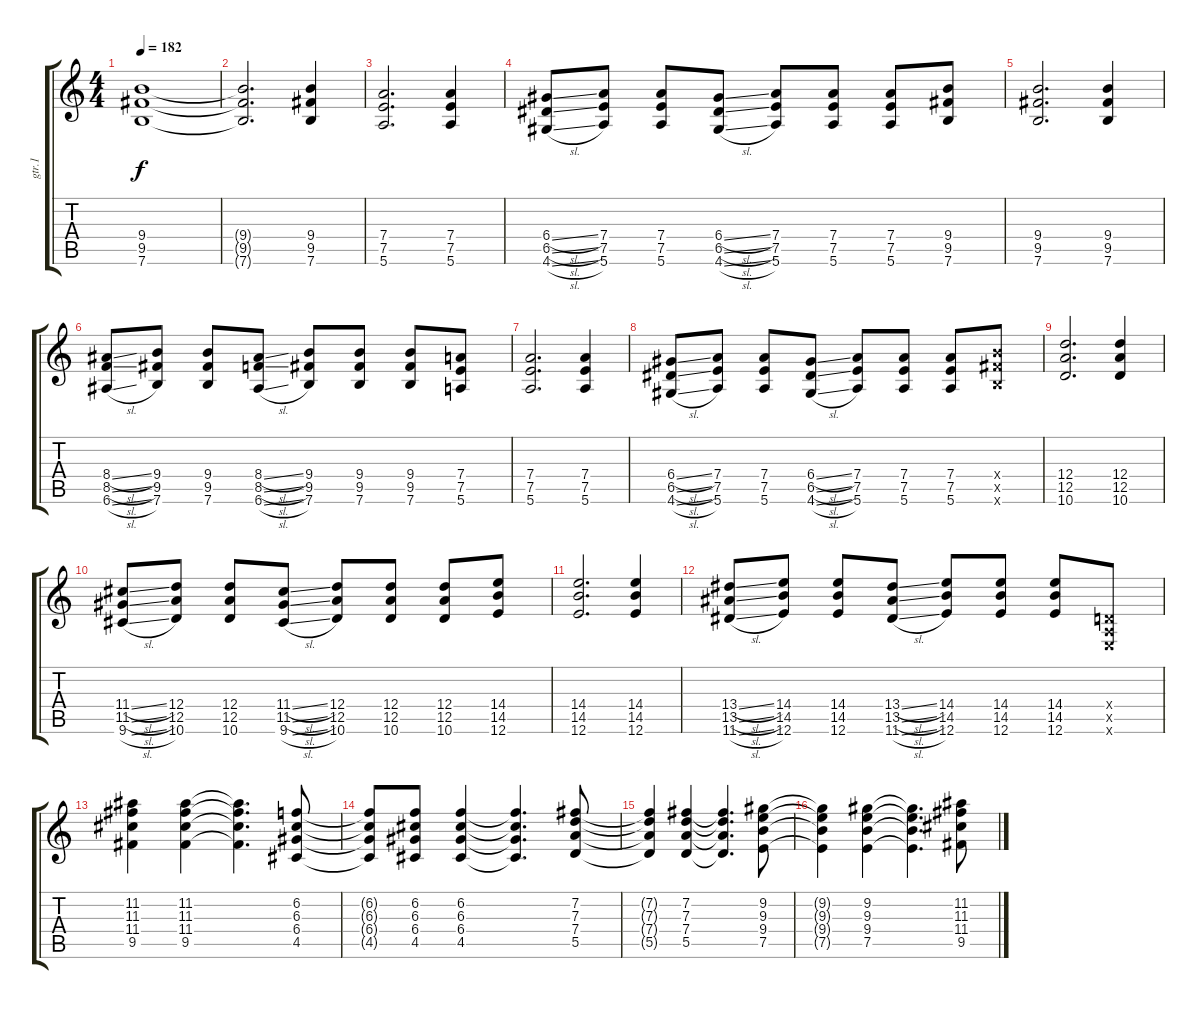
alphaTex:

\track ("gtr.1" "gtr.1") {instrument distortionguitar}
\staff {score tabs}
\tuning (E4 B3 G3 D3 A2 E2) {hide}
\ts (4 4)
\tempo 182
\clef g2
\ks c
(9.4 9.5 7.6).1{dy f} |
(9.4{t} 9.5{t} 7.6{t}).2{d} (9.4 9.5 7.6).4 |
(7.4 7.5 5.6).2{d} (7.4 7.5 5.6).4 |
(6.4{sl} 6.5{sl} 4.6{sl}).8 (7.4 7.5 5.6).8 (7.4 7.5 5.6).8 (6.4{sl} 6.5{sl} 4.6{sl}).8 (7.4 7.5 5.6).8 (7.4 7.5 5.6).8 (7.4 7.5 5.6).8 (9.4 9.5 7.6).8 |
(9.4 9.5 7.6).2{d} (9.4 9.5 7.6).4 |
(8.4{sl} 8.5{sl} 6.6{sl}).8 (9.4 9.5 7.6).8 (9.4 9.5 7.6).8 (8.4{sl} 8.5{sl} 6.6{sl}).8 (9.4 9.5 7.6).8 (9.4 9.5 7.6).8 (9.4 9.5 7.6).8 (7.4 7.5 5.6).8 |
(7.4 7.5 5.6).2{d} (7.4 7.5 5.6).4 |
(6.4{sl} 6.5{sl} 4.6{sl}).8 (7.4 7.5 5.6).8 (7.4 7.5 5.6).8 (6.4{sl} 6.5{sl} 4.6{sl}).8 (7.4 7.5 5.6).8 (7.4 7.5 5.6).8 (7.4 7.5 5.6).8 (9.4{x} 9.5{x} 7.6{x}).8 |
(12.4 12.5 10.6).2{d} (12.4 12.5 10.6).4 |
(11.4{sl} 11.5{sl} 9.6{sl}).8 (12.4 12.5 10.6).8 (12.4 12.5 10.6).8 (11.4{sl} 11.5{sl} 9.6{sl}).8 (12.4 12.5 10.6).8 (12.4 12.5 10.6).8 (12.4 12.5 10.6).8 (14.4 14.5 12.6).8 |
(14.4 14.5 12.6).2{d} (14.4 14.5 12.6).4 |
(13.4{sl} 13.5{sl} 11.6{sl}).8 (14.4 14.5 12.6).8 (14.4 14.5 12.6).8 (13.4{sl} 13.5{sl} 11.6{sl}).8 (14.4 14.5 12.6).8 (14.4 14.5 12.6).8 (14.4 14.5 12.6).8 (0.4{x} 0.5{x} 0.6{x}).8 |
(11.2 11.3 11.4 9.5).4 (11.2 11.3 11.4 9.5).4 (11.2{t} 11.3{t} 11.4{t} 9.5{t}).4{d} (6.2 6.3 6.4 4.5).8 |
(6.2{t} 6.3{t} 6.4{t} 4.5{t}).8 (6.2 6.3 6.4 4.5).8 (6.2 6.3 6.4 4.5).4 (6.2{t} 6.3{t} 6.4{t} 4.5{t}).4{d} (7.2 7.3 7.4 5.5).8 |
(7.2{t} 7.3{t} 7.4{t} 5.5{t}).4 (7.2 7.3 7.4 5.5).4 (7.2{t} 7.3{t} 7.4{t} 5.5{t}).4{d} (9.2 9.3 9.4 7.5).8 |
(9.2{t} 9.3{t} 9.4{t} 7.5{t}).4 (9.2 9.3 9.4 7.5).4 (9.2{t} 9.3{t} 9.4{t} 7.5{t}).4{d} (11.2 11.3 11.4 9.5).8
